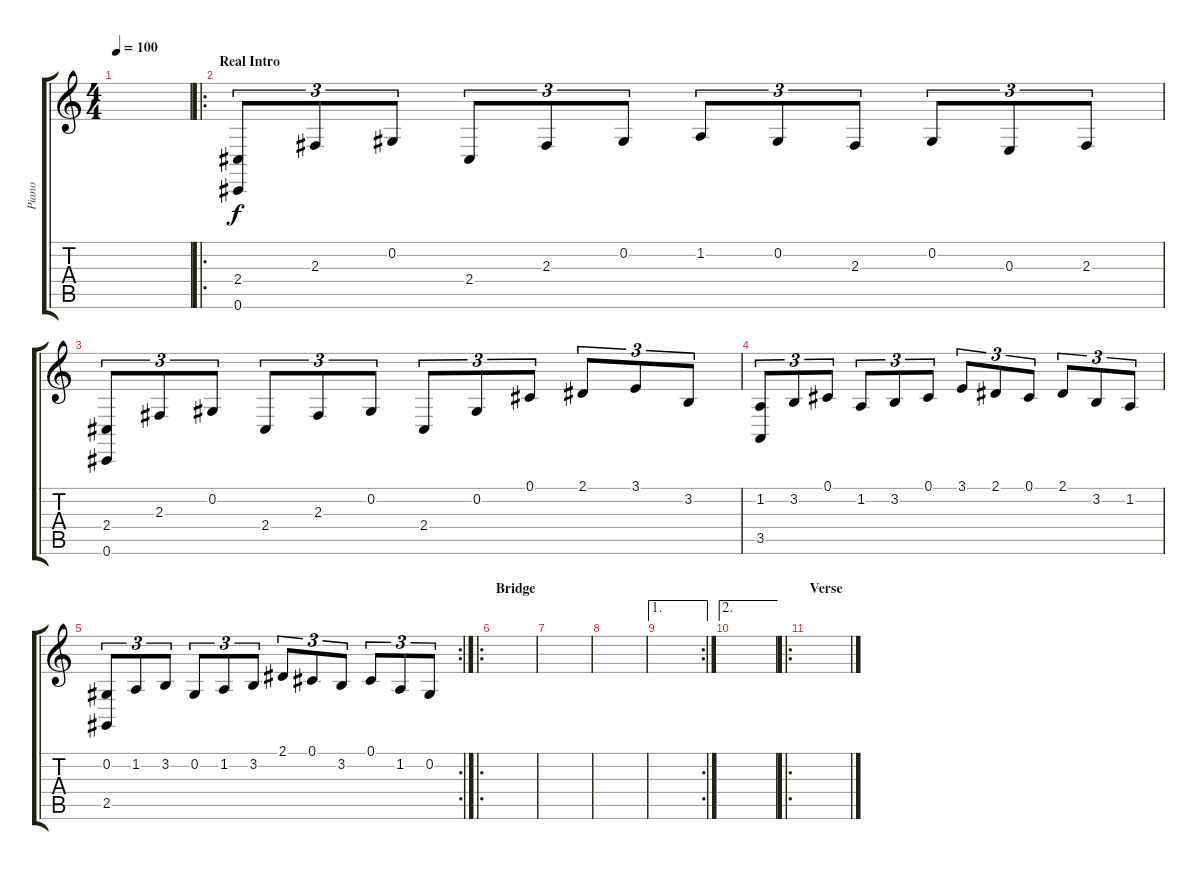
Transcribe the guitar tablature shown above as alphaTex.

\track ("Piano" "Piano") {instrument electricgrandpiano}
\staff {score tabs}
\tuning (Db4 Ab3 E3 B2 Gb2 Db2) {hide}
\ts (4 4)
\tempo 100
\clef g2
\ks c
|
\ro
\section ("" "Real Intro")
(2.4 0.6).8{tu (3 2)} 2.3.8{tu (3 2)} 0.2.8{tu (3 2)} 2.4.8{tu (3 2)} 2.3.8{tu (3 2)} 0.2.8{tu (3 2)} 1.2.8{tu (3 2)} 0.2.8{tu (3 2)} 2.3.8{tu (3 2)} 0.2.8{tu (3 2)} 0.3.8{tu (3 2)} 2.3.8{tu (3 2)} |
(2.4 0.6).8{tu (3 2)} 2.3.8{tu (3 2)} 0.2.8{tu (3 2)} 2.4.8{tu (3 2)} 2.3.8{tu (3 2)} 0.2.8{tu (3 2)} 2.4.8{tu (3 2)} 0.2.8{tu (3 2)} 0.1.8{tu (3 2)} 2.1.8{tu (3 2)} 3.1.8{tu (3 2)} 3.2.8{tu (3 2)} |
(1.2 3.5).8{tu (3 2)} 3.2.8{tu (3 2)} 0.1.8{tu (3 2)} 1.2.8{tu (3 2)} 3.2.8{tu (3 2)} 0.1.8{tu (3 2)} 3.1.8{tu (3 2)} 2.1.8{tu (3 2)} 0.1.8{tu (3 2)} 2.1.8{tu (3 2)} 3.2.8{tu (3 2)} 1.2.8{tu (3 2)} |
\rc 2
(0.2 2.5).8{tu (3 2)} 1.2.8{tu (3 2)} 3.2.8{tu (3 2)} 0.2.8{tu (3 2)} 1.2.8{tu (3 2)} 3.2.8{tu (3 2)} 2.1.8{tu (3 2)} 0.1.8{tu (3 2)} 3.2.8{tu (3 2)} 0.1.8{tu (3 2)} 1.2.8{tu (3 2)} 0.2.8{tu (3 2)} |
\ro
\section ("" "Bridge")
|
|
|
\ae 1
\rc 2
|
\ae 2
|
\ro
\section ("" "Verse")
